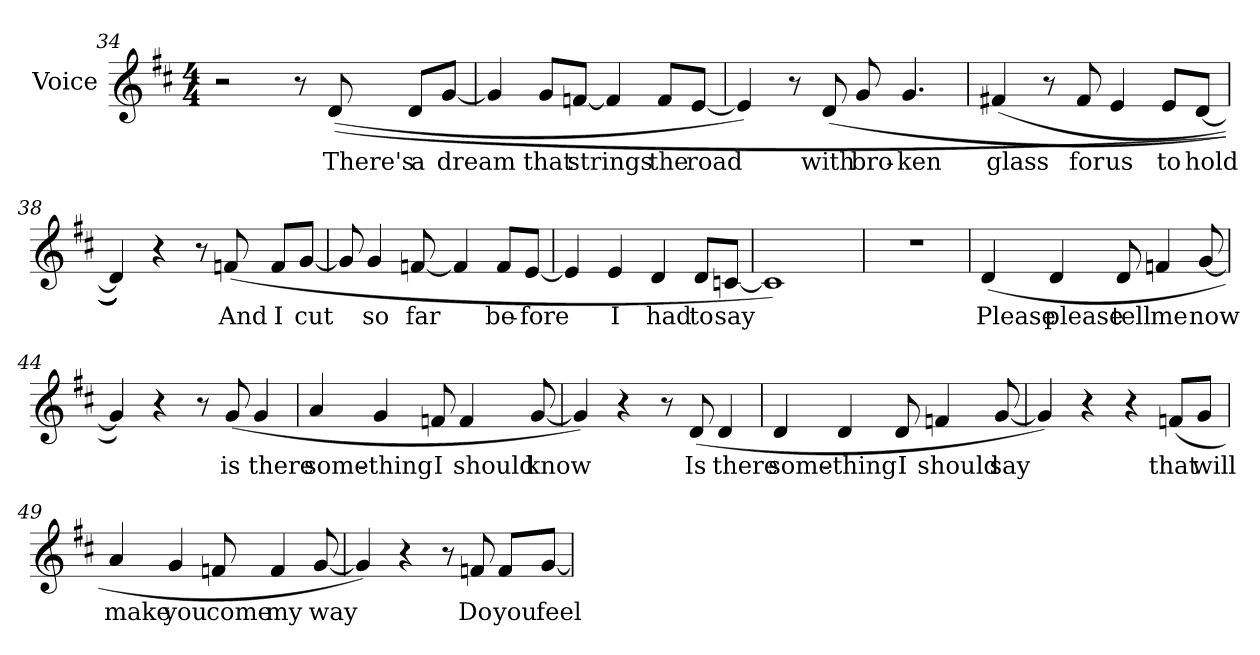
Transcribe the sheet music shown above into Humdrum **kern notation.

**kern	**text
*part1	*part1
*staff1	*staff1
*I"Voice	*
*I'Voice	*
*clefG2	*
*k[f#c#]	*
*D:	*
*M4/4	*
=34	=34
2r	.
8r	.
!	!LO:LY:b:color=#000000
((8di/	There's
!	!LO:LY:b:color=#000000
8di/L	a
!	!LO:LY:b:color=#000000
[8gi/J	dream
=35	=35
4gi/]	.
!	!LO:LY:b:color=#000000
8gi/L	that
!	!LO:LY:b:color=#000000
[8fni/J	strings
4fi/]	.
!	!LO:LY:b:color=#000000
8fi/L	the
!	!LO:LY:b:color=#000000
[8ei/J	road
=36	=36
4ei/])	.
8r	.
!	!LO:LY:b:color=#000000
(8di/	with
!	!LO:LY:b:color=#000000
8gi/	bro-
!	!LO:LY:b:color=#000000
4.gi/	-ken
!!LO:LB:g=z
=37	=37
!	!LO:LY:b:color=#000000
(4f#Xi/	glass
8r	.
!	!LO:LY:b:color=#000000
8f#i/	for
!	!LO:LY:b:color=#000000
4ei/	us
!	!LO:LY:b:color=#000000
8ei/L	to
!	!LO:LY:b:color=#000000
[8di/J	hold
=38	=38
4di/])))	.
4r	.
8r	.
!	!LO:LY:b:color=#000000
(8fni/	And
!	!LO:LY:b:color=#000000
8fi/L	I
!	!LO:LY:b:color=#000000
[8gi/J	cut
=39	=39
8gi/]	.
!	!LO:LY:b:color=#000000
4gi/	so
!	!LO:LY:b:color=#000000
[8fni/	far
4fi/]	.
!	!LO:LY:b:color=#000000
8fi/L	be-
!	!LO:LY:b:color=#000000
[8ei/J	-fore
=40	=40
4ei/]	.
!	!LO:LY:b:color=#000000
4ei/	I
!	!LO:LY:b:color=#000000
4di/	had
!	!LO:LY:b:color=#000000
8di/L	to
!	!LO:LY:b:color=#000000
[8cni/J	say
=41	=41
1ci])	.
!!LO:PB:g=z
=42	=42
1r	.
=43	=43
!	!LO:LY:b:color=#000000
(4di/	Please
!	!LO:LY:b:color=#000000
4di/	please
!	!LO:LY:b:color=#000000
8di/	tell
!	!LO:LY:b:color=#000000
4fni/	me
!	!LO:LY:b:color=#000000
[8gi/	now
=44	=44
4gi/])	.
4r	.
8r	.
!	!LO:LY:b:color=#000000
(8gi/	is
!	!LO:LY:b:color=#000000
4gi/	there
=45	=45
!	!LO:LY:b:color=#000000
4ai/	some-
!	!LO:LY:b:color=#000000
4gi/	-thing
!	!LO:LY:b:color=#000000
8fni/	I
!	!LO:LY:b:color=#000000
4fi/	should
!	!LO:LY:b:color=#000000
[8gi/	know
!!LO:LB:g=z
=46	=46
4gi/])	.
4r	.
8r	.
!	!LO:LY:b:color=#000000
(8di/	Is
!	!LO:LY:b:color=#000000
4di/	there
=47	=47
!	!LO:LY:b:color=#000000
4di/	some-
!	!LO:LY:b:color=#000000
4di/	-thing
!	!LO:LY:b:color=#000000
8di/	I
!	!LO:LY:b:color=#000000
4fni/	should
!	!LO:LY:b:color=#000000
[8gi/	say
=48	=48
4gi/])	.
4r	.
4r	.
!	!LO:LY:b:color=#000000
(8fni/L	that
!	!LO:LY:b:color=#000000
8gi/J	will
=49	=49
!	!LO:LY:b:color=#000000
4ai/	make
!	!LO:LY:b:color=#000000
4gi/	you
!	!LO:LY:b:color=#000000
8fni/	come
!	!LO:LY:b:color=#000000
4fi/	my
!	!LO:LY:b:color=#000000
[8gi/	way
!!LO:LB:g=z
=50	=50
4gi/])	.
4r	.
8r	.
!	!LO:LY:b:color=#000000
8fni/	Do
!	!LO:LY:b:color=#000000
8fi/L	you
!	!LO:LY:b:color=#000000
[8gi/J	feel
=	=
*-	*-
